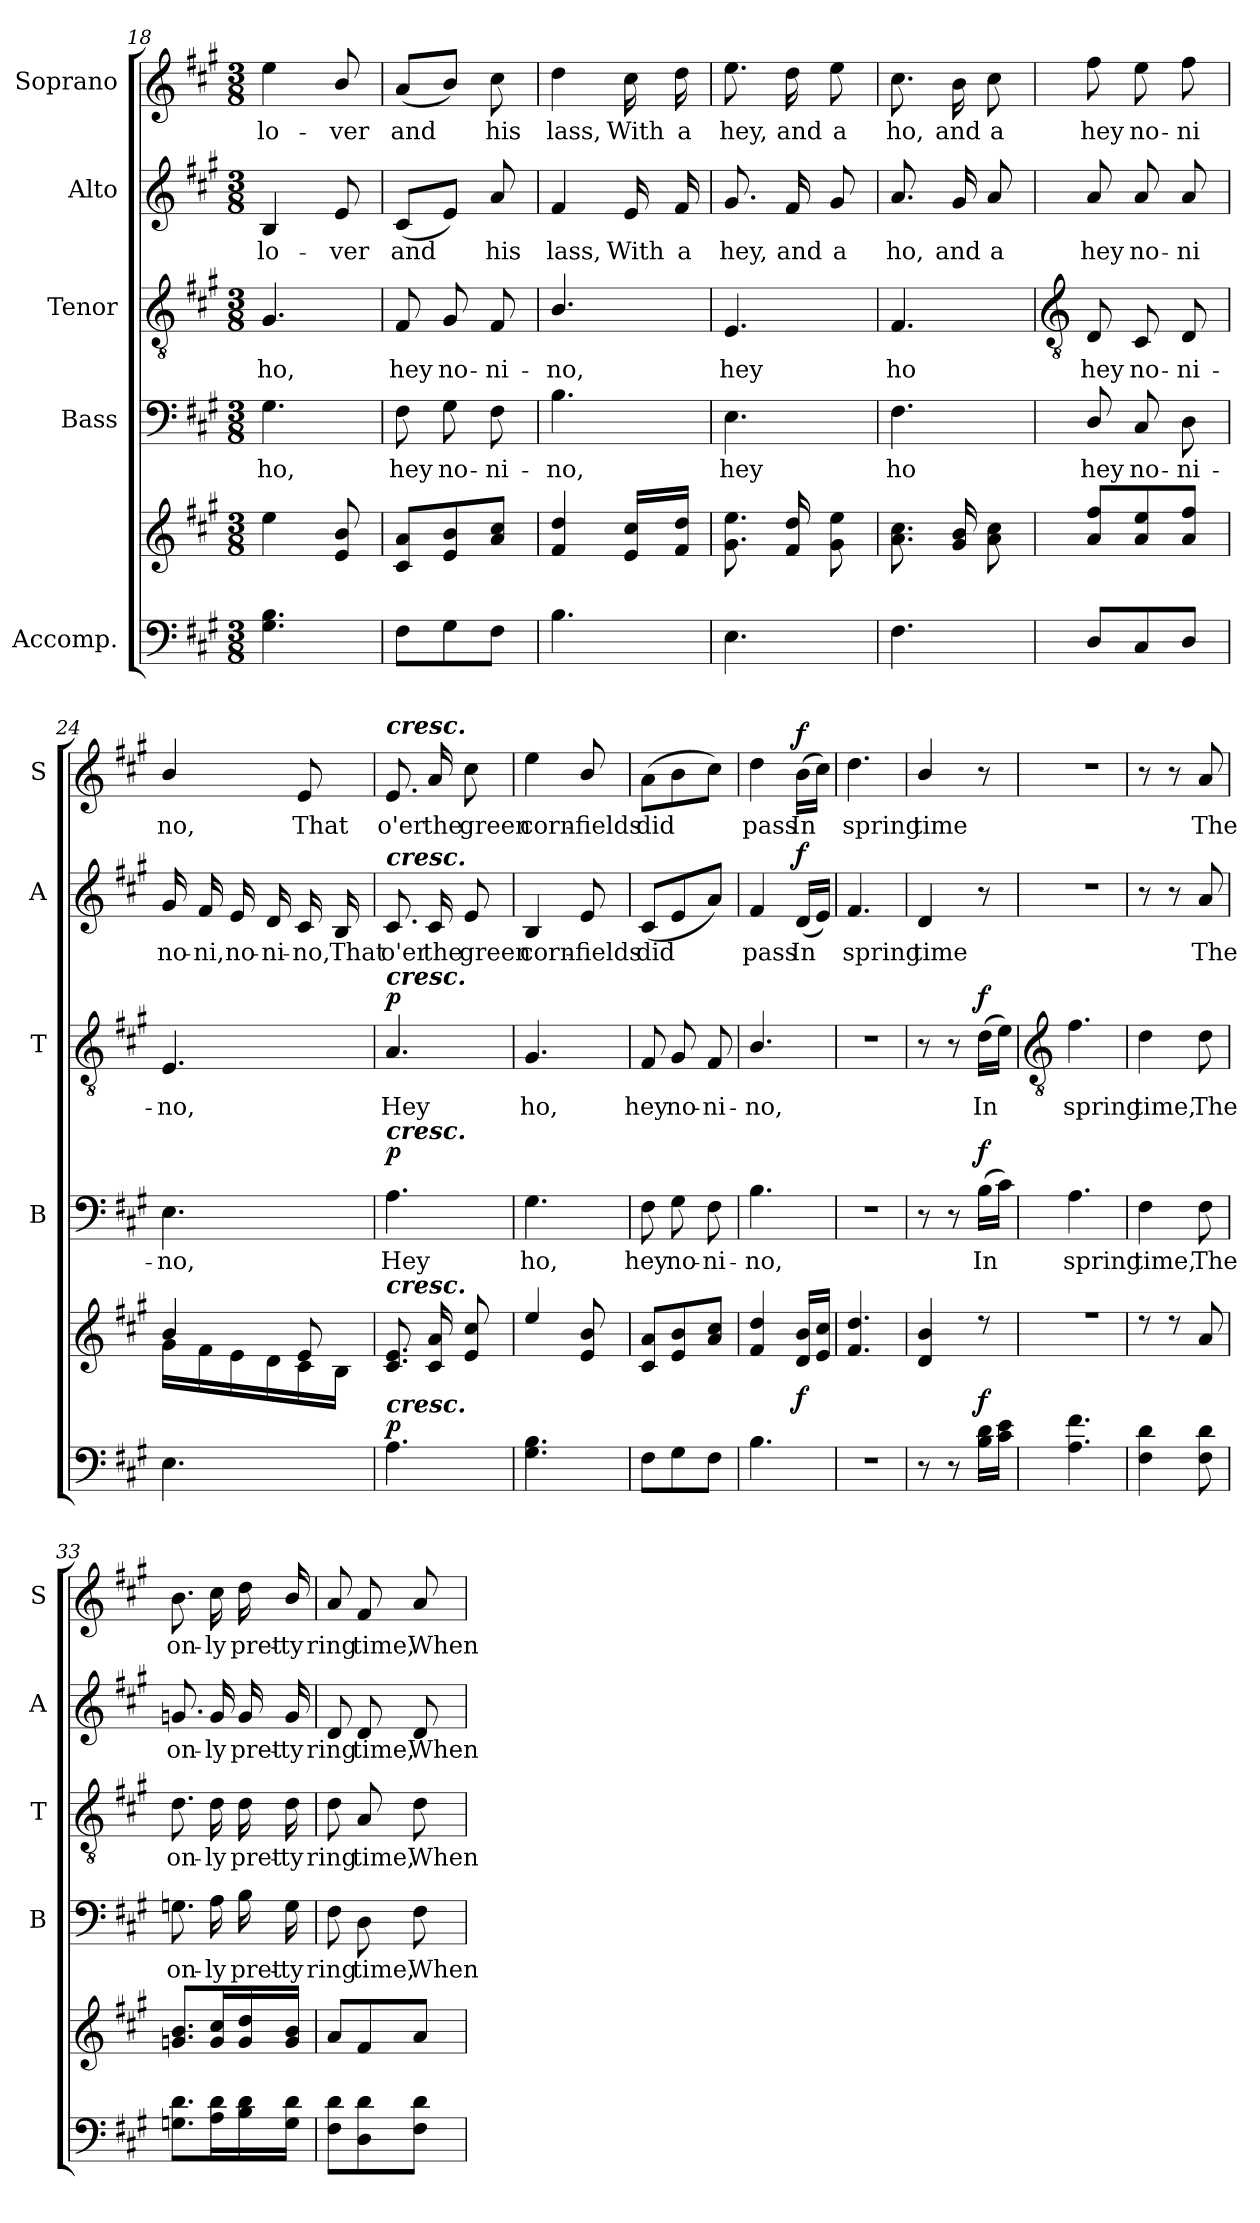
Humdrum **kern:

**kern	**kern	**dynam	**kern	**text	**dynam	**kern	**text	**dynam	**kern	**text	**dynam	**kern	**text	**dynam
*part5	*part5	*part5	*part4	*part4	*part4	*part3	*part3	*part3	*part2	*part2	*part2	*part1	*part1	*part1
*staff6	*staff5	*staff5/6	*staff4	*staff4	*staff4	*staff3	*staff3	*staff3	*staff2	*staff2	*staff2	*staff1	*staff1	*staff1
*I"Accomp.	*	*	*I"Bass	*	*	*I"Tenor	*	*	*I"Alto	*	*	*I"Soprano	*	*
*	*	*	*I'B	*	*	*I'T	*	*	*I'A	*	*	*I'S	*	*
*clefF4	*clefG2	*	*clefF4	*	*	*clefGv2	*	*	*clefG2	*	*	*clefG2	*	*
*k[f#c#g#]	*k[f#c#g#]	*	*k[f#c#g#]	*	*	*k[f#c#g#]	*	*	*k[f#c#g#]	*	*	*k[f#c#g#]	*	*
*A:	*A:	*	*A:	*	*	*A:	*	*	*A:	*	*	*A:	*	*
*M3/8	*M3/8	*	*M3/8	*	*	*M3/8	*	*	*M3/8	*	*	*M3/8	*	*
=18	=18	=18	=18	=18	=18	=18	=18	=18	=18	=18	=18	=18	=18	=18
!	!	!	!	!LO:LY:b	!	!	!LO:LY:b	!	!	!LO:LY:b	!	!	!LO:LY:b	!
4.G# 4.B	4ee	.	4.G#	ho,	.	4.G#	ho,	.	4B	lo-	.	4ee	lo-	.
!	!	!	!	!	!	!	!	!	!	!LO:LY:b	!	!	!LO:LY:b	!
.	8e/ 8b/	.	.	.	.	.	.	.	8e	-ver	.	8b/	-ver	.
=19	=19	=19	=19	=19	=19	=19	=19	=19	=19	=19	=19	=19	=19	=19
!	!	!	!	!LO:LY:b	!	!	!LO:LY:b	!	!	!LO:LY:b	!	!	!LO:LY:b	!
8F#L	8c# 8aL	.	8F#	hey	.	8F#	hey	.	(<8c#L	and	.	(<8aL	and	.
!	!	!	!	!LO:LY:b	!	!	!LO:LY:b	!	!	!	!	!	!	!
8G#	8e 8b	.	8G#	no-	.	8G#	no-	.	8eJ)	.	.	8bJ)	.	.
!	!	!	!	!LO:LY:b	!	!	!LO:LY:b	!	!	!LO:LY:b	!	!	!LO:LY:b	!
8F#J	8a 8cc#J	.	8F#	-ni-	.	8F#	-ni-	.	8a	his	.	8cc#	his	.
=20	=20	=20	=20	=20	=20	=20	=20	=20	=20	=20	=20	=20	=20	=20
!	!	!	!	!LO:LY:b	!	!	!LO:LY:b	!	!	!LO:LY:b	!	!	!LO:LY:b	!
4.B\	4f# 4dd	.	4.B\	-no,	.	4.B/	-no,	.	4f#	lass,	.	4dd	lass,	.
!	!	!	!	!	!	!	!	!	!	!LO:LY:b	!	!	!LO:LY:b	!
.	16e 16cc#LL	.	.	.	.	.	.	.	16e	With	.	16cc#	With	.
!	!	!	!	!	!	!	!	!	!	!LO:LY:b	!	!	!LO:LY:b	!
.	16f# 16ddJJ	.	.	.	.	.	.	.	16f#	a	.	16dd	a	.
=21	=21	=21	=21	=21	=21	=21	=21	=21	=21	=21	=21	=21	=21	=21
!	!	!	!	!LO:LY:b	!	!	!LO:LY:b	!	!	!LO:LY:b	!	!	!LO:LY:b	!
4.E	8.g# 8.eeL	.	4.E	hey	.	4.E	hey	.	8.g#	hey,	.	8.ee	hey,	.
!	!	!	!	!	!	!	!	!	!	!LO:LY:b	!	!	!LO:LY:b	!
.	16f# 16ddL	.	.	.	.	.	.	.	16f#	and	.	16dd	and	.
!	!	!	!	!	!	!	!	!	!	!LO:LY:b	!	!	!LO:LY:b	!
.	8g# 8eeJ	.	.	.	.	.	.	.	8g#	a	.	8ee	a	.
=22	=22	=22	=22	=22	=22	=22	=22	=22	=22	=22	=22	=22	=22	=22
!	!	!	!	!LO:LY:b	!	!	!LO:LY:b	!	!	!LO:LY:b	!	!	!LO:LY:b	!
4.F#	8.a 8.cc#L	.	4.F#	ho	.	4.F#	ho	.	8.a	ho,	.	8.cc#	ho,	.
!	!	!	!	!	!	!	!	!	!	!LO:LY:b	!	!	!LO:LY:b	!
.	16g# 16bL	.	.	.	.	.	.	.	16g#	and	.	16b	and	.
!	!	!	!	!	!	!	!	!	!	!LO:LY:b	!	!	!LO:LY:b	!
.	8a 8cc#J	.	.	.	.	.	.	.	8a	a	.	8cc#	a	.
!!LO:LB:g=z
=23	=23	=23	=23	=23	=23	=23	=23	=23	=23	=23	=23	=23	=23	=23
*	*	*	*	*	*	*clefGv2	*	*	*	*	*	*	*	*
*	*^	*	*	*	*	*	*	*	*	*	*	*	*	*
!	!	!LO:N:vis=1	!	!	!LO:LY:b	!	!	!LO:LY:b	!	!	!LO:LY:b	!	!	!LO:LY:b	!
8D/L	8a 8ff#L	4.ryy	.	8D/	hey	.	8D	hey	.	8a	hey	.	8ff#	hey	.
!	!	!	!	!	!LO:LY:b	!	!	!LO:LY:b	!	!	!LO:LY:b	!	!	!LO:LY:b	!
8C#	8a 8ee	.	.	8C#	no-	.	8C#	no-	.	8a	no-	.	8ee	no-	.
!	!	!	!	!	!LO:LY:b	!	!	!LO:LY:b	!	!	!LO:LY:b	!	!	!LO:LY:b	!
8DJ	8a 8ff#J	.	.	8D	-ni-	.	8D	-ni-	.	8a	-ni	.	8ff#	-ni	.
=24	=24	=24	=24	=24	=24	=24	=24	=24	=24	=24	=24	=24	=24	=24	=24
!	!	!	!	!	!LO:LY:b	!	!	!LO:LY:b	!	!	!LO:LY:b	!	!	!LO:LY:b	!
4.E	4b/	16g#\LL	.	4.E	-no,	.	4.E	-no,	.	16g#	no-	.	4b/	no,	.
!	!	!	!	!	!	!	!	!	!	!	!LO:LY:b	!	!	!	!
.	.	16f#\	.	.	.	.	.	.	.	16f#	-ni,	.	.	.	.
!	!	!	!	!	!	!	!	!	!	!	!LO:LY:b	!	!	!	!
.	.	16e\	.	.	.	.	.	.	.	16e	no-	.	.	.	.
!	!	!	!	!	!	!	!	!	!	!	!LO:LY:b	!	!	!	!
.	.	16d\	.	.	.	.	.	.	.	16d	-ni-	.	.	.	.
!	!	!	!	!	!	!	!	!	!	!	!LO:LY:b	!	!	!LO:LY:b	!
.	8e	16c#\	.	.	.	.	.	.	.	16c#	-no,	.	8e	That	.
!	!	!	!	!	!	!	!	!	!	!	!LO:LY:b	!	!	!	!
.	.	16B\JJ	.	.	.	.	.	.	.	16B	That	.	.	.	.
=25	=25	=25	=25	=25	=25	=25	=25	=25	=25	=25	=25	=25	=25	=25	=25
!	!	!	!	!	!	!	!	!	!	!	!	!	!LO:TX:a:Bi:t=cresc.	!	!
!	!	!	!	!	!	!	!	!	!	!LO:TX:a:Bi:t=cresc.	!	!	!	!	!
!	!	!	!	!	!	!	!LO:TX:a:Bi:t=cresc.	!	!	!	!	!	!	!	!
!	!	!	!	!LO:TX:a:Bi:t=cresc.	!	!	!	!	!	!	!	!	!	!	!
!	!LO:TX:a:Bi:t=cresc.	!	!	!	!	!	!	!	!	!	!	!	!	!	!
!LO:TX:a:Bi:t=cresc.	!	!	!	!	!	!	!	!	!	!	!	!	!	!	!
!	!	!LO:N:vis=1	!LO:DY:a=2	!	!LO:LY:b	!LO:DY:b	!	!LO:LY:b	!LO:DY:b	!	!LO:LY:b	!	!	!LO:LY:b	!
4.A	8.c# 8.eL	4.ryy	p	4.A	Hey	p	4.A	Hey	p	8.c#	o'er	.	8.e	o'er	.
!	!	!	!	!	!	!	!	!	!	!	!LO:LY:b	!	!	!LO:LY:b	!
.	16c# 16aL	.	.	.	.	.	.	.	.	16c#	the	.	16a	the	.
!	!	!	!	!	!	!	!	!	!	!	!LO:LY:b	!	!	!LO:LY:b	!
.	8e 8cc#J	.	.	.	.	.	.	.	.	8e	green	.	8cc#	green	.
=26	=26	=26	=26	=26	=26	=26	=26	=26	=26	=26	=26	=26	=26	=26	=26
!	!	!LO:N:vis=1	!	!	!LO:LY:b	!	!	!LO:LY:b	!	!	!LO:LY:b	!	!	!LO:LY:b	!
4.G# 4.B	4ee	4.ryy	.	4.G#	ho,	.	4.G#	ho,	.	4B	corn-	.	4ee	corn-	.
!	!	!	!	!	!	!	!	!	!	!	!LO:LY:b	!	!	!LO:LY:b	!
.	8e/ 8b/	.	.	.	.	.	.	.	.	8e	-fields	.	8b/	-fields	.
=27	=27	=27	=27	=27	=27	=27	=27	=27	=27	=27	=27	=27	=27	=27	=27
!	!	!LO:N:vis=1	!	!	!LO:LY:b	!	!	!LO:LY:b	!	!	!LO:LY:b	!	!	!LO:LY:b	!
8F#L	8c# 8aL	4.ryy	.	8F#	hey	.	8F#	hey	.	(<8c#L	did	.	(>8aL	did	.
!	!	!	!	!	!LO:LY:b	!	!	!LO:LY:b	!	!	!	!	!	!	!
8G#	8e 8b	.	.	8G#	no-	.	8G#	no-	.	8e	.	.	8b	.	.
!	!	!	!	!	!LO:LY:b	!	!	!LO:LY:b	!	!	!	!	!	!	!
8F#J	8a 8cc#J	.	.	8F#	-ni-	.	8F#	-ni-	.	8aJ)	.	.	8cc#J)	.	.
=28	=28	=28	=28	=28	=28	=28	=28	=28	=28	=28	=28	=28	=28	=28	=28
!	!	!LO:N:vis=1	!	!	!LO:LY:b	!	!	!LO:LY:b	!	!	!LO:LY:b	!	!	!LO:LY:b	!
4.B\	4f# 4dd	4.ryy	.	4.B\	-no,	.	4.B/	-no,	.	4f#	pass	.	4dd	pass	.
!	!	!	!LO:DY:b	!	!	!	!	!	!	!	!LO:LY:b	!LO:DY:b	!	!LO:LY:b	!LO:DY:b
.	16d 16bLL	.	f	.	.	.	.	.	.	(<16dLL	In	f	(>16bLL	In	f
.	16e 16cc#JJ	.	.	.	.	.	.	.	.	16eJJ)	.	.	16cc#JJ)	.	.
=29	=29	=29	=29	=29	=29	=29	=29	=29	=29	=29	=29	=29	=29	=29	=29
!LO:N:vis=1	!	!LO:N:vis=1	!	!LO:N:vis=1	!	!	!LO:N:vis=1	!	!	!	!LO:LY:b	!	!	!LO:LY:b	!
4.r	4.f# 4.dd	4.ryy	.	4.r	.	.	4.r	.	.	4.f#	spring	.	4.dd	spring	.
=30	=30	=30	=30	=30	=30	=30	=30	=30	=30	=30	=30	=30	=30	=30	=30
!	!	!LO:N:vis=1	!	!	!	!	!	!	!	!	!LO:LY:b	!	!	!LO:LY:b	!
8r	4d/ 4b/	4.ryy	.	8r	.	.	8r	.	.	4d	time	.	4b/	time	.
8r	.	.	.	8r	.	.	8r	.	.	.	.	.	.	.	.
!	!	!	!LO:DY:a=2	!	!LO:LY:b	!LO:DY:b	!	!LO:LY:b	!LO:DY:b	!	!	!	!	!	!
16B 16dLL	8r	.	f	(>16BLL	In	f	(>16dLL	In	f	8r	.	.	8r	.	.
16c# 16eJJ	.	.	.	16c#JJ)	.	.	16eJJ)	.	.	.	.	.	.	.	.
!!LO:LB:g=z
=31	=31	=31	=31	=31	=31	=31	=31	=31	=31	=31	=31	=31	=31	=31	=31
*	*	*	*	*	*	*	*clefGv2	*	*	*	*	*	*	*	*
!	!LO:N:vis=1	!LO:N:vis=1	!	!	!LO:LY:b	!	!	!LO:LY:b	!	!LO:N:vis=1	!	!	!LO:N:vis=1	!	!
4.A 4.f#	4.r	4.ryy	.	4.A	spring	.	4.f#	spring	.	4.r	.	.	4.r	.	.
=32	=32	=32	=32	=32	=32	=32	=32	=32	=32	=32	=32	=32	=32	=32	=32
!	!	!LO:N:vis=1	!	!	!LO:LY:b	!	!	!LO:LY:b	!	!	!	!	!	!	!
4F# 4d	8r	4.ryy	.	4F#	time,	.	4d	time,	.	8r	.	.	8r	.	.
.	8r	.	.	.	.	.	.	.	.	8r	.	.	8r	.	.
!	!	!	!	!	!LO:LY:b	!	!	!LO:LY:b	!	!	!LO:LY:b	!	!	!LO:LY:b	!
8F# 8d	8a	.	.	8F#	The	.	8d	The	.	8a	The	.	8a	The	.
=33	=33	=33	=33	=33	=33	=33	=33	=33	=33	=33	=33	=33	=33	=33	=33
!	!	!LO:N:vis=1	!	!	!LO:LY:b	!	!	!LO:LY:b	!	!	!LO:LY:b	!	!	!LO:LY:b	!
8.Gn 8.dL	8.gn 8.bL	4.ryy	.	8.Gn	on-	.	8.d	on-	.	8.gn	on-	.	8.b	on-	.
!	!	!	!	!	!LO:LY:b	!	!	!LO:LY:b	!	!	!LO:LY:b	!	!	!LO:LY:b	!
16A 16dL	16g 16cc#L	.	.	16A	-ly	.	16d	-ly	.	16g	-ly	.	16cc#	-ly	.
!	!	!	!	!	!LO:LY:b	!	!	!LO:LY:b	!	!	!LO:LY:b	!	!	!LO:LY:b	!
16B 16d	16g 16dd	.	.	16B	pret-	.	16d	pret-	.	16g	pret-	.	16dd	pret-	.
!	!	!	!	!	!LO:LY:b	!	!	!LO:LY:b	!	!	!LO:LY:b	!	!	!LO:LY:b	!
16G 16dJJ	16g 16bJJ	.	.	16G	-ty	.	16d	-ty	.	16g	-ty	.	16b/	-ty	.
=34	=34	=34	=34	=34	=34	=34	=34	=34	=34	=34	=34	=34	=34	=34	=34
!	!	!LO:N:vis=1	!	!	!LO:LY:b	!	!	!LO:LY:b	!	!	!LO:LY:b	!	!	!LO:LY:b	!
8F# 8dL	8aL	4.ryy	.	8F#	ring	.	8d	ring	.	8d	ring	.	8a	ring	.
!	!	!	!	!	!LO:LY:b	!	!	!LO:LY:b	!	!	!LO:LY:b	!	!	!LO:LY:b	!
8D 8d	8f#	.	.	8D	time,	.	8A	time,	.	8d	time,	.	8f#	time,	.
!	!	!	!	!	!LO:LY:b	!	!	!LO:LY:b	!	!	!LO:LY:b	!	!	!LO:LY:b	!
8F# 8dJ	8aJ	.	.	8F#	When	.	8d	When	.	8d	When	.	8a	When	.
*	*v	*v	*	*	*	*	*	*	*	*	*	*	*	*	*
=	=	=	=	=	=	=	=	=	=	=	=	=	=	=
*-	*-	*-	*-	*-	*-	*-	*-	*-	*-	*-	*-	*-	*-	*-
